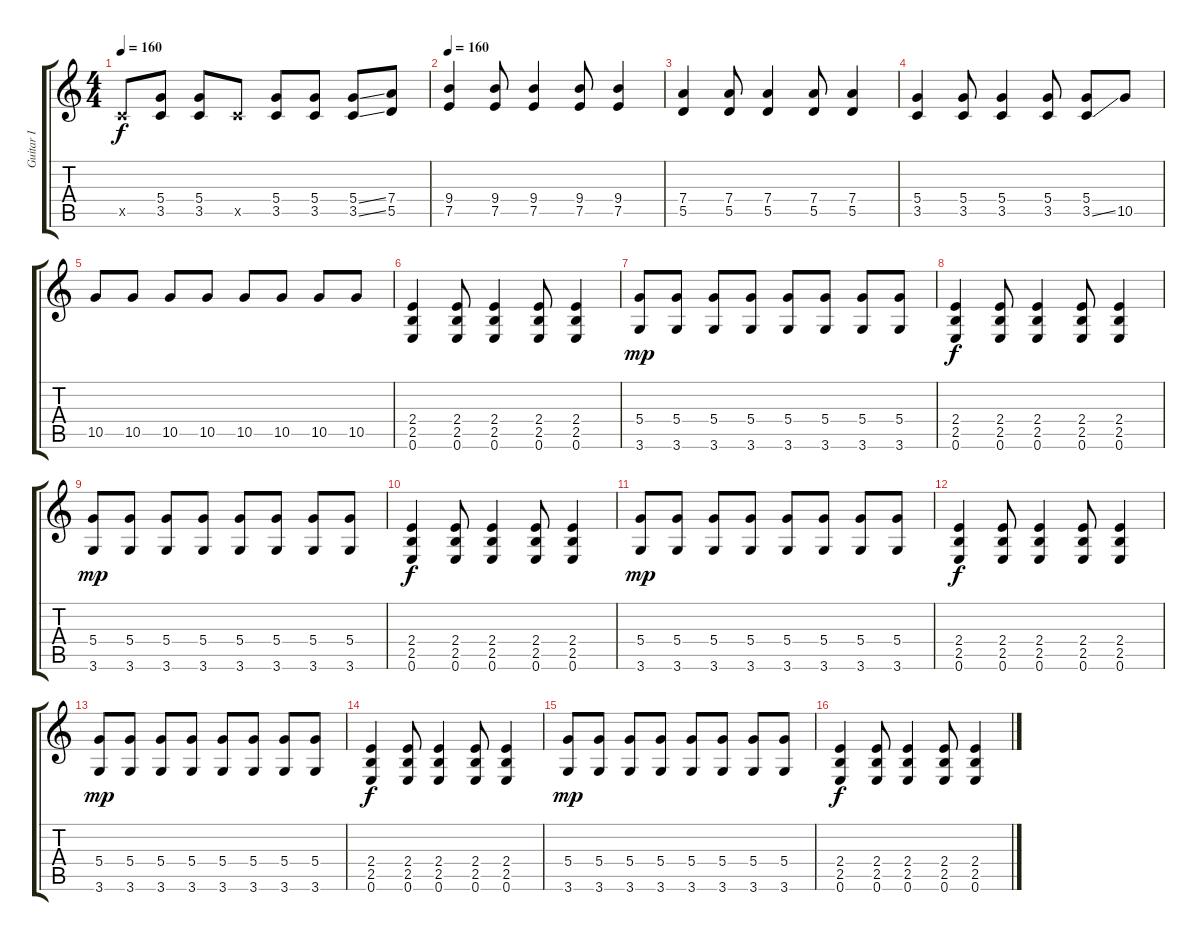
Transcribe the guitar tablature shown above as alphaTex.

\track ("Guitar I" "Guitar I") {instrument acousticguitarnylon}
\staff {score tabs}
\tuning (E4 B3 G3 D3 A2 E2) {hide}
\ts (4 4)
\tempo 160
\clef g2
\ks c
3.5{x}.8{dy f} (5.4 3.5).8 (5.4 3.5).8 3.5{x}.8 (5.4 3.5).8 (5.4 3.5).8 (5.4{ss} 3.5{ss}).8 (7.4 5.5).8 |
\tempo 160
(9.4 7.5).4 (9.4 7.5).8 (9.4 7.5).4 (9.4 7.5).8 (9.4 7.5).4 |
(7.4 5.5).4 (7.4 5.5).8 (7.4 5.5).4 (7.4 5.5).8 (7.4 5.5).4 |
(5.4 3.5).4 (5.4 3.5).8 (5.4 3.5).4 (5.4 3.5).8 (5.4 3.5{ss}).8 10.5.8 |
10.5.8 10.5.8 10.5.8 10.5.8 10.5.8 10.5.8 10.5.8 10.5.8 |
(2.4 2.5 0.6).4 (2.4 2.5 0.6).8 (2.4 2.5 0.6).4 (2.4 2.5 0.6).8 (2.4 2.5 0.6).4 |
(5.4 3.6).8{dy mp} (5.4 3.6).8 (5.4 3.6).8 (5.4 3.6).8 (5.4 3.6).8 (5.4 3.6).8 (5.4 3.6).8 (5.4 3.6).8 |
(2.4 2.5 0.6).4{dy f} (2.4 2.5 0.6).8 (2.4 2.5 0.6).4 (2.4 2.5 0.6).8 (2.4 2.5 0.6).4 |
(5.4 3.6).8{dy mp} (5.4 3.6).8 (5.4 3.6).8 (5.4 3.6).8 (5.4 3.6).8 (5.4 3.6).8 (5.4 3.6).8 (5.4 3.6).8 |
(2.4 2.5 0.6).4{dy f} (2.4 2.5 0.6).8 (2.4 2.5 0.6).4 (2.4 2.5 0.6).8 (2.4 2.5 0.6).4 |
(5.4 3.6).8{dy mp} (5.4 3.6).8 (5.4 3.6).8 (5.4 3.6).8 (5.4 3.6).8 (5.4 3.6).8 (5.4 3.6).8 (5.4 3.6).8 |
(2.4 2.5 0.6).4{dy f} (2.4 2.5 0.6).8 (2.4 2.5 0.6).4 (2.4 2.5 0.6).8 (2.4 2.5 0.6).4 |
(5.4 3.6).8{dy mp} (5.4 3.6).8 (5.4 3.6).8 (5.4 3.6).8 (5.4 3.6).8 (5.4 3.6).8 (5.4 3.6).8 (5.4 3.6).8 |
(2.4 2.5 0.6).4{dy f} (2.4 2.5 0.6).8 (2.4 2.5 0.6).4 (2.4 2.5 0.6).8 (2.4 2.5 0.6).4 |
(5.4 3.6).8{dy mp} (5.4 3.6).8 (5.4 3.6).8 (5.4 3.6).8 (5.4 3.6).8 (5.4 3.6).8 (5.4 3.6).8 (5.4 3.6).8 |
(2.4 2.5 0.6).4{dy f} (2.4 2.5 0.6).8 (2.4 2.5 0.6).4 (2.4 2.5 0.6).8 (2.4 2.5 0.6).4
